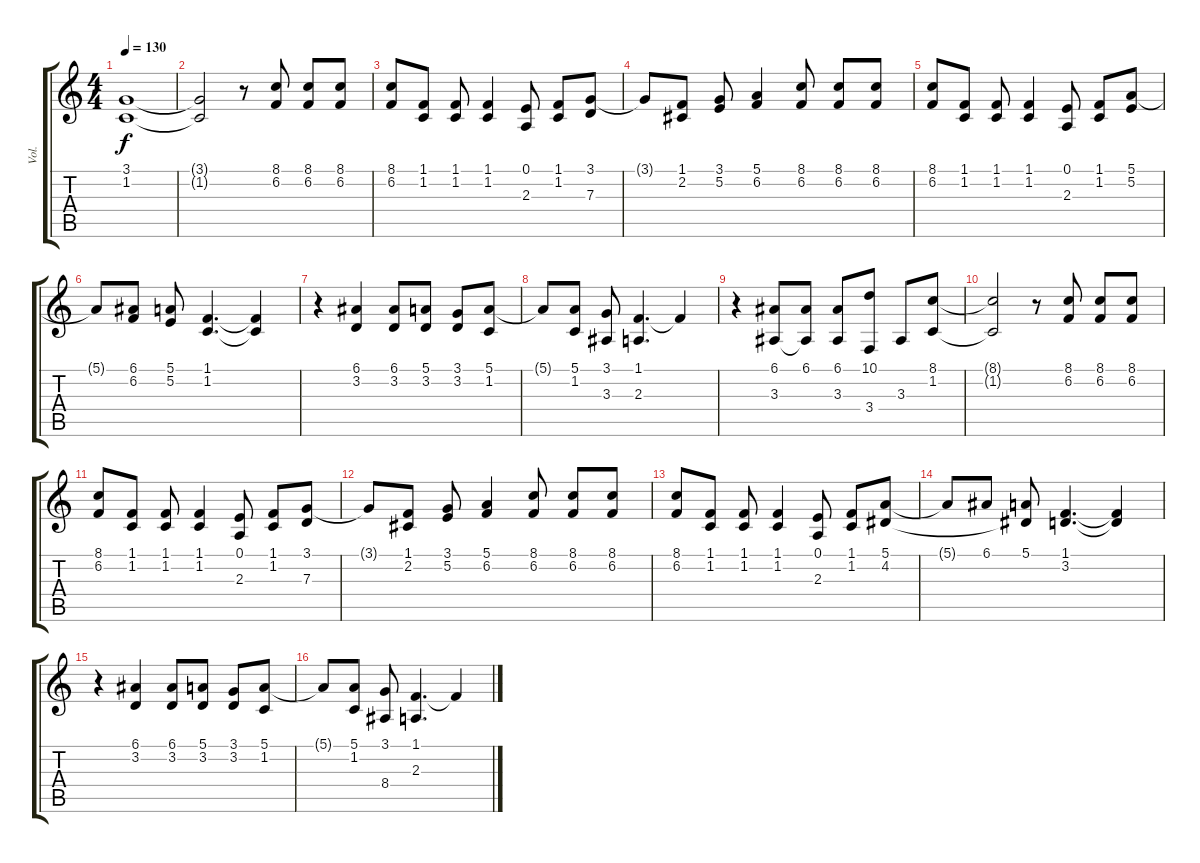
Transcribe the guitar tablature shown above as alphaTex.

\track ("Vol." "Vol.") {instrument vibraphone}
\staff {score tabs}
\tuning (E4 B3 G3 D3 A2 E2) {hide}
\ts (4 4)
\tempo 130
\clef g2
\ks c
(3.1 1.2).1{dy f} |
(3.1{t} 1.2{t}).2 r.8 (8.1 6.2).8 (8.1 6.2).8 (8.1 6.2).8 |
(8.1 6.2).8 (1.1 1.2).8 (1.1 1.2).8 (1.1 1.2).4 (0.1 2.3).8 (1.1 1.2).8 (3.1 7.3).8 |
3.1{t}.8 (1.1 2.2).8 (3.1 5.2).8 (5.1 6.2).4 (8.1 6.2).8 (8.1 6.2).8 (8.1 6.2).8 |
(8.1 6.2).8 (1.1 1.2).8 (1.1 1.2).8 (1.1 1.2).4 (0.1 2.3).8 (1.1 1.2).8 (5.1 5.2).8 |
5.1{t}.8 (6.1 6.2).8 (5.1 5.2).8 (1.1 1.2).4{d} (1.1{t} 1.2{t}).4 |
r.4 (6.1 3.2).4 (6.1 3.2).8 (5.1 3.2).8 (3.1 3.2).8 (5.1 1.2).8 |
5.1{t}.8 (5.1 1.2).8 (3.1 3.3).8 (1.1 2.3).4{d} 1.1{t}.4 |
r.4 (6.1 3.3).8 (6.1 3.3{t}).8 (6.1 3.3).8 (10.1 3.4).8 3.3.8 (8.1 1.2).8 |
(8.1{t} 1.2{t}).2 r.8 (8.1 6.2).8 (8.1 6.2).8 (8.1 6.2).8 |
(8.1 6.2).8 (1.1 1.2).8 (1.1 1.2).8 (1.1 1.2).4 (0.1 2.3).8 (1.1 1.2).8 (3.1 7.3).8 |
3.1{t}.8 (1.1 2.2).8 (3.1 5.2).8 (5.1 6.2).4 (8.1 6.2).8 (8.1 6.2).8 (8.1 6.2).8 |
(8.1 6.2).8 (1.1 1.2).8 (1.1 1.2).8 (1.1 1.2).4 (0.1 2.3).8 (1.1 1.2).8 (5.1 4.2).8 |
5.1{t}.8 6.1.8 (5.1 4.2{t}).8 (1.1 3.2).4{d} (1.1{t} 3.2{t}).4 |
r.4 (6.1 3.2).4 (6.1 3.2).8 (5.1 3.2).8 (3.1 3.2).8 (5.1 1.2).8 |
5.1{t}.8 (5.1 1.2).8 (3.1 8.4).8 (1.1 2.3).4{d} 1.1{t}.4
